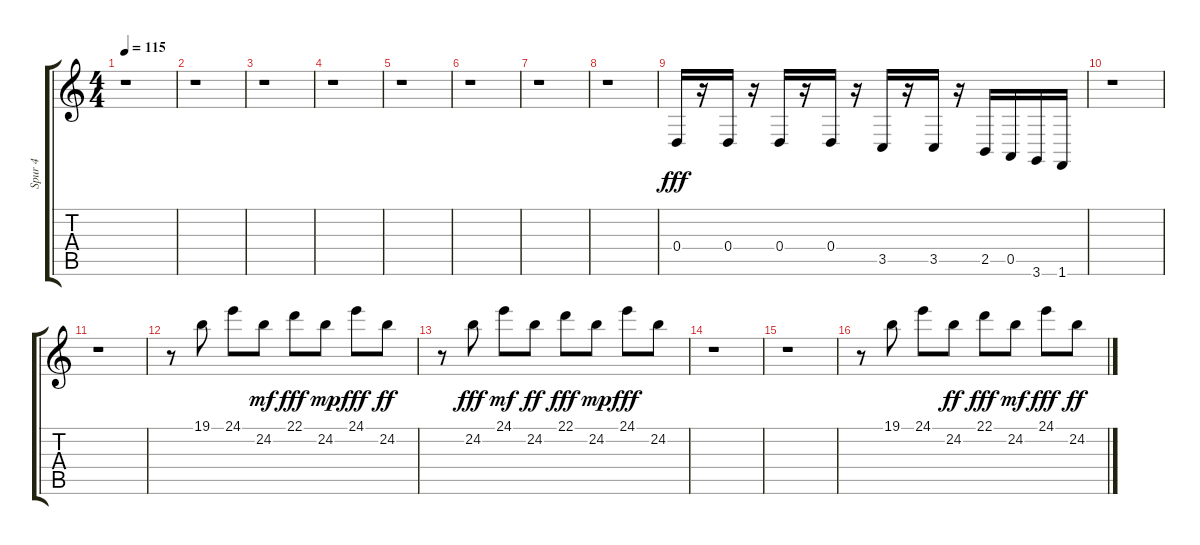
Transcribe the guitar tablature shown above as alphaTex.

\track ("Spur 4" "Spur 4") {instrument drawbarorgan}
\staff {score tabs}
\tuning (E4 B3 G3 D3 A2 E2) {hide}
\ts (4 4)
\tempo 115
\clef g2
\ks c
r.1{dy f} |
r.1 |
r.1 |
r.1 |
r.1 |
r.1 |
r.1 |
r.1 |
0.4.16{dy fff} r.16 0.4.16 r.16 0.4.16 r.16 0.4.16 r.16 3.5.16 r.16 3.5.16 r.16 2.5.16 0.5.16 3.6.16 1.6.16 |
r.1 |
r.1 |
r.8 19.1.8{instrument overdrivenguitar} 24.1.8 24.2.8{dy mf} 22.1.8{dy fff} 24.2.8{dy mp} 24.1.8{dy fff} 24.2.8{dy ff} |
r.8 24.2.8{dy fff} 24.1.8{dy mf} 24.2.8{dy ff} 22.1.8{dy fff} 24.2.8{dy mp} 24.1.8{dy fff} 24.2.8 |
r.1 |
r.1 |
r.8 19.1.8 24.1.8 24.2.8{dy ff} 22.1.8{dy fff} 24.2.8{dy mf} 24.1.8{dy fff} 24.2.8{dy ff}
